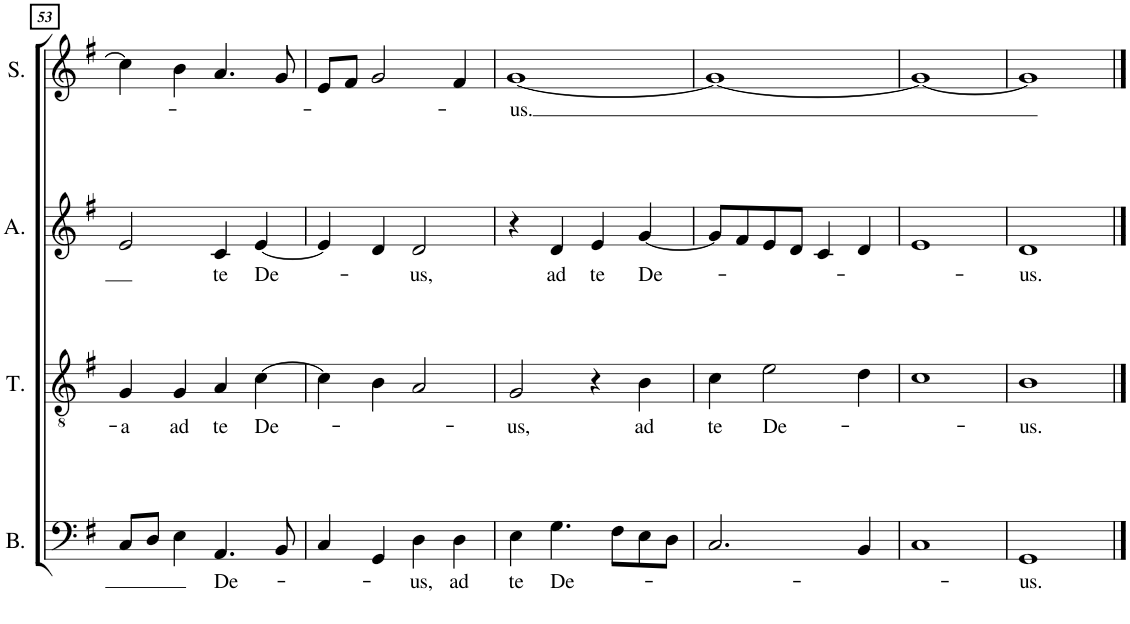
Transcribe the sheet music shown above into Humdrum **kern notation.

**kern	**text	**kern	**text	**kern	**text	**kern	**text
*part4	*part4	*part3	*part3	*part2	*part2	*part1	*part1
*staff4	*staff4	*staff3	*staff3	*staff2	*staff2	*staff1	*staff1
*I"Bass	*	*I"Tenor	*	*I"Alto	*	*I"Soprano	*
*I'B.	*	*I'T.	*	*I'A.	*	*I'S.	*
!!LO:PB:g=z
*clefF4	*	*clefGv2	*	*clefG2	*	*clefG2	*
*Trd4c7	*	*	*	*Trd1c2	*	*	*
*k[f#]	*	*k[f#]	*	*k[f#]	*	*k[f#]	*
*M4/4	*	*M4/4	*	*M4/4	*	*M4/4	*
*met(c)	*	*met(c)	*	*met(c)	*	*met(c)	*
=53	=53	=53	=53	=53	=53	=53	=53
!	!	!	!LO:LY:b	!	!	!	!
8C/L	.	4G/	-a	2e/	.	4cc\]	.
8D/J	.	.	.	.	.	.	.
!	!	!	!LO:LY:b	!	!	!	!
4E\	.	4G/	ad	.	.	4b\	.
!	!LO:LY:b	!	!LO:LY:b	!	!LO:LY:b	!	!
4.AA/	De-	4A/	te	4c/	te	4.a/	.
!	!	!	!LO:LY:b	!	!LO:LY:b	!	!
.	.	[4c\	De-	[4e/	De-	.	.
8BB/	.	.	.	.	.	8g/	.
=54	=54	=54	=54	=54	=54	=54	=54
4C/	.	4c\]	.	4e/]	.	8e/L	.
.	.	.	.	.	.	8f#/J	.
4GG/	.	4B\	.	4d/	.	2g/	.
!	!LO:LY:b	!	!	!	!LO:LY:b	!	!
4D\	-us,	2A/	.	2d/	-us,	.	.
!	!LO:LY:b	!	!	!	!	!	!
4D\	ad	.	.	.	.	4f#/	.
=55	=55	=55	=55	=55	=55	=55	=55
!	!LO:LY:b	!	!LO:LY:b	!	!	!	!LO:LY:b
4E\	te	2G/	-us,	4r	.	[1g	-us.
!	!LO:LY:b	!	!	!	!LO:LY:b	!	!
4.G\	De-	.	.	4d/	ad	.	.
!	!	!	!	!	!LO:LY:b	!	!
.	.	4r	.	4e/	te	.	.
8F#\L	.	.	.	.	.	.	.
!	!	!	!LO:LY:b	!	!LO:LY:b	!	!
8E\	.	4B\	ad	[4g/	De-	.	.
8D\J	.	.	.	.	.	.	.
=56	=56	=56	=56	=56	=56	=56	=56
!	!	!	!LO:LY:b	!	!	!	!
2.C/	.	4c\	te	8g/L]	.	1g_	.
.	.	.	.	8f#/	.	.	.
!	!	!	!LO:LY:b	!	!	!	!
.	.	2e\	De-	8e/	.	.	.
.	.	.	.	8d/J	.	.	.
.	.	.	.	4c/	.	.	.
4BB/	.	4d\	.	4d/	.	.	.
=57	=57	=57	=57	=57	=57	=57	=57
1C	.	1c	.	1e	.	1g_	.
=58	=58	=58	=58	=58	=58	=58	=58
!	!LO:LY:b	!	!LO:LY:b	!	!LO:LY:b	!	!
1GG	-us.	1B	-us.	1d	-us.	1g]	.
==	==	==	==	==	==	==	==
*-	*-	*-	*-	*-	*-	*-	*-
